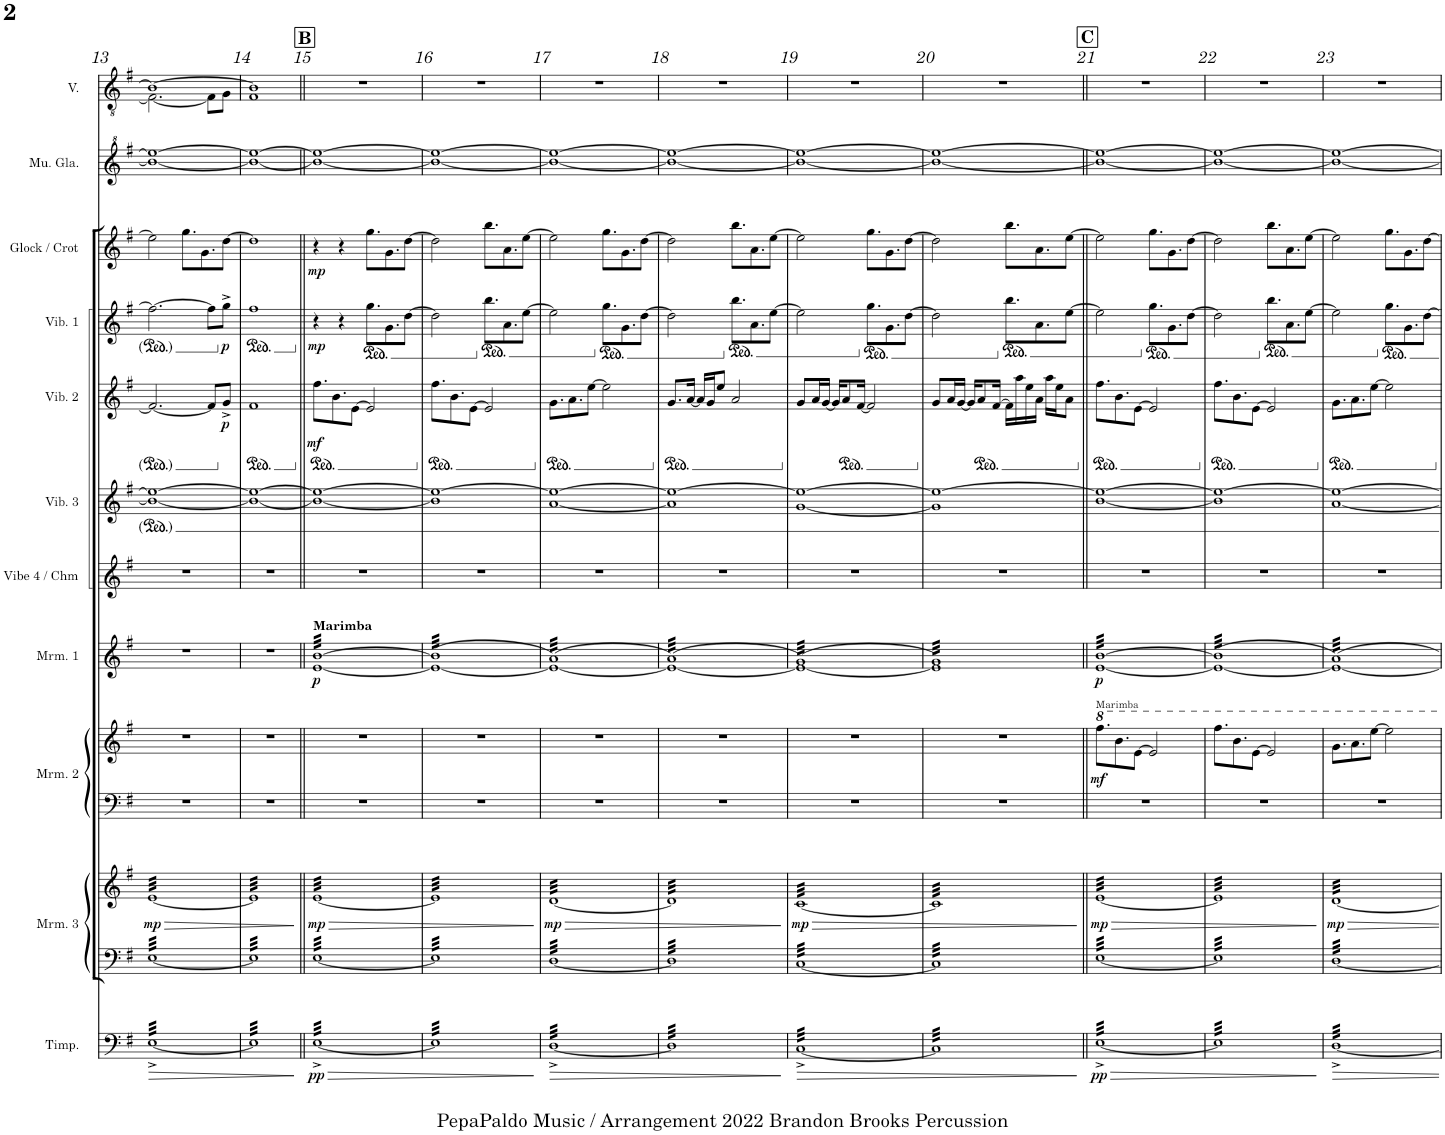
**kern	**dynam	**kern	**kern	**dynam	**kern	**kern	**dynam	**kern	**dynam	**kern	**kern	**kern	**dynam	**kern	**dynam	**kern	**dynam	**kern	**kern
*part11	*part11	*part10	*part10	*part10	*part9	*part9	*part9	*part8	*part8	*part7	*part6	*part5	*part5	*part4	*part4	*part3	*part3	*part2	*part1
*staff13	*staff13	*staff12	*staff11	*staff11/12	*staff10	*staff9	*staff9/10	*staff8	*staff8	*staff7	*staff6	*staff5	*staff5	*staff4	*staff4	*staff3	*staff3	*staff2	*staff1
*I"Timpani	*	*I"Marimba 3	*	*	*I"Marimba 2	*	*	*I"Marimba 1	*	*I"Vibraphone 4 /  Chimes	*I"Vibraphone 3	*I"Vibraphone 2	*	*I"Vibraphone 1	*	*I"Glock / Crot	*	*I"Musical Glasses	*I"Voice
*I'Timp.	*	*I'Mrm. 3	*	*	*I'Mrm. 2	*	*	*I'Mrm. 1	*	*I'Vibe 4 / Chm	*I'Vib. 3	*I'Vib. 2	*	*I'Vib. 1	*	*I'Glock / Crot	*	*I'Mu. Gla.	*I'V.
!!LO:PB:g=z
*clefF4	*	*clefF4	*clefG2	*	*clefF4	*clefG2	*	*clefG2	*	*clefG2	*clefG2	*clefG2	*	*clefG2	*	*clefG2	*	*clefG^2	*clefGv2
*	*	*	*	*	*	*	*	*	*	*	*	*	*	*	*	*Trd-14c-24	*	*	*
*k[f#]	*	*k[f#]	*k[f#]	*	*k[f#]	*k[f#]	*	*k[f#]	*	*k[f#]	*k[f#]	*k[f#]	*	*k[f#]	*	*k[f#]	*	*k[f#]	*k[f#]
*M4/4	*	*M4/4	*M4/4	*	*M4/4	*M4/4	*	*M4/4	*	*M4/4	*M4/4	*M4/4	*	*M4/4	*	*M4/4	*	*M4/4	*M4/4
=13	=13	=13	=13	=13	=13	=13	=13	=13	=13	=13	=13	=13	=13	=13	=13	=13	=13	=13	=13
!	!LO:HP:b	!	!	!LO:HP:b	!	!	!	!	!	!	!	!	!	!	!	!	!	!	!
*	*	*	*	*	*	*	*	*	*	*	*	*	*	*	*	*	*	*	*^
!	!	!	!	!LO:DY:n=1:b	!	!	!	!	!	!	!	!	!	!	!	!	!	!	!	!
*tremolo	*	*	*	*	*	*	*	*	*	*	*	*	*	*	*	*	*	*	*	*
*	*	*tremolo	*	*	*	*	*	*	*	*	*	*	*	*	*	*	*	*	*	*
*	*	*	*tremolo	*	*	*	*	*	*	*	*	*	*	*	*	*	*	*	*	*
[32E^LLL	>	[32ELLL	[32eLLL	> mp	1r	1r	.	1r	.	1r	1b_ 1ee_	2.f#/_	.	2.ff#\_	.	2ee\]	.	1bb_ 1eee_	1B_	2.F#\_
32E^	.	32E	32e	.	.	.	.	.	.	.	.	.	.	.	.	.	.	.	.	.
32E^	.	32E	32e	.	.	.	.	.	.	.	.	.	.	.	.	.	.	.	.	.
32E^	.	32E	32e	.	.	.	.	.	.	.	.	.	.	.	.	.	.	.	.	.
32E^	.	32E	32e	.	.	.	.	.	.	.	.	.	.	.	.	.	.	.	.	.
32E^	.	32E	32e	.	.	.	.	.	.	.	.	.	.	.	.	.	.	.	.	.
32E^	.	32E	32e	.	.	.	.	.	.	.	.	.	.	.	.	.	.	.	.	.
32E^	.	32E	32e	.	.	.	.	.	.	.	.	.	.	.	.	.	.	.	.	.
32E^	.	32E	32e	.	.	.	.	.	.	.	.	.	.	.	.	.	.	.	.	.
32E^	.	32E	32e	.	.	.	.	.	.	.	.	.	.	.	.	.	.	.	.	.
32E^	.	32E	32e	.	.	.	.	.	.	.	.	.	.	.	.	.	.	.	.	.
32E^	.	32E	32e	.	.	.	.	.	.	.	.	.	.	.	.	.	.	.	.	.
32E^	.	32E	32e	.	.	.	.	.	.	.	.	.	.	.	.	.	.	.	.	.
32E^	.	32E	32e	.	.	.	.	.	.	.	.	.	.	.	.	.	.	.	.	.
32E^	.	32E	32e	.	.	.	.	.	.	.	.	.	.	.	.	.	.	.	.	.
32E^	.	32E	32e	.	.	.	.	.	.	.	.	.	.	.	.	.	.	.	.	.
32E^	.	32E	32e	.	.	.	.	.	.	.	.	.	.	.	.	8.gg\L	.	.	.	.
32E^	.	32E	32e	.	.	.	.	.	.	.	.	.	.	.	.	.	.	.	.	.
32E^	.	32E	32e	.	.	.	.	.	.	.	.	.	.	.	.	.	.	.	.	.
32E^	.	32E	32e	.	.	.	.	.	.	.	.	.	.	.	.	.	.	.	.	.
32E^	.	32E	32e	.	.	.	.	.	.	.	.	.	.	.	.	.	.	.	.	.
32E^	.	32E	32e	.	.	.	.	.	.	.	.	.	.	.	.	.	.	.	.	.
32E^	.	32E	32e	.	.	.	.	.	.	.	.	.	.	.	.	8.g\	.	.	.	.
32E^	.	32E	32e	.	.	.	.	.	.	.	.	.	.	.	.	.	.	.	.	.
32E^	.	32E	32e	.	.	.	.	.	.	.	.	8f#/L]	.	8ff#\L]	.	.	.	.	.	8F#\L]
32E^	.	32E	32e	.	.	.	.	.	.	.	.	.	.	.	.	.	.	.	.	.
32E^	.	32E	32e	.	.	.	.	.	.	.	.	.	.	.	.	.	.	.	.	.
32E^	.	32E	32e	.	.	.	.	.	.	.	.	.	.	.	.	.	.	.	.	.
!	!	!	!	!	!	!	!	!	!	!	!	!	!LO:DY:b	!	!LO:DY:b	!	!	!	!	!
32E^	.	32E	32e	.	.	.	.	.	.	.	.	8g^/J	p	8gg^\J	p	[8dd\J	.	.	.	8G\J
32E^	.	32E	32e	.	.	.	.	.	.	.	.	.	.	.	.	.	.	.	.	.
32E^	.	32E	32e	.	.	.	.	.	.	.	.	.	.	.	.	.	.	.	.	.
32E^JJJ	.	32EJJJ	32eJJJ	.	.	.	.	.	.	.	.	.	.	.	.	.	.	.	.	.
=14	=14	=14	=14	=14	=14	=14	=14	=14	=14	=14	=14	=14	=14	=14	=14	=14	=14	=14	=14	=14
*	*	*	*	*	*	*	*	*	*	*	*	*ped	*	*	*	*	*	*	*	*
*	*	*	*	*	*	*	*	*	*	*	*	*	*	*ped	*	*	*	*	*	*
32E]LLL	.	32E]LLL	32e]LLL	.	1r	1r	.	1r	.	1r	1b_ 1ee_	1f#	.	1ff#	.	1dd]	.	1bb_ 1eee_	1B]	1F#
32E	.	32E	32e	.	.	.	.	.	.	.	.	.	.	.	.	.	.	.	.	.
32E	.	32E	32e	.	.	.	.	.	.	.	.	.	.	.	.	.	.	.	.	.
32E	.	32E	32e	.	.	.	.	.	.	.	.	.	.	.	.	.	.	.	.	.
32E	.	32E	32e	.	.	.	.	.	.	.	.	.	.	.	.	.	.	.	.	.
32E	.	32E	32e	.	.	.	.	.	.	.	.	.	.	.	.	.	.	.	.	.
32E	.	32E	32e	.	.	.	.	.	.	.	.	.	.	.	.	.	.	.	.	.
32E	.	32E	32e	.	.	.	.	.	.	.	.	.	.	.	.	.	.	.	.	.
32E	.	32E	32e	.	.	.	.	.	.	.	.	.	.	.	.	.	.	.	.	.
32E	.	32E	32e	.	.	.	.	.	.	.	.	.	.	.	.	.	.	.	.	.
32E	.	32E	32e	.	.	.	.	.	.	.	.	.	.	.	.	.	.	.	.	.
32E	.	32E	32e	.	.	.	.	.	.	.	.	.	.	.	.	.	.	.	.	.
32E	.	32E	32e	.	.	.	.	.	.	.	.	.	.	.	.	.	.	.	.	.
32E	.	32E	32e	.	.	.	.	.	.	.	.	.	.	.	.	.	.	.	.	.
32E	.	32E	32e	.	.	.	.	.	.	.	.	.	.	.	.	.	.	.	.	.
32E	.	32E	32e	.	.	.	.	.	.	.	.	.	.	.	.	.	.	.	.	.
32E	.	32E	32e	.	.	.	.	.	.	.	.	.	.	.	.	.	.	.	.	.
32E	.	32E	32e	.	.	.	.	.	.	.	.	.	.	.	.	.	.	.	.	.
32E	.	32E	32e	.	.	.	.	.	.	.	.	.	.	.	.	.	.	.	.	.
32E	.	32E	32e	.	.	.	.	.	.	.	.	.	.	.	.	.	.	.	.	.
32E	.	32E	32e	.	.	.	.	.	.	.	.	.	.	.	.	.	.	.	.	.
32E	.	32E	32e	.	.	.	.	.	.	.	.	.	.	.	.	.	.	.	.	.
32E	.	32E	32e	.	.	.	.	.	.	.	.	.	.	.	.	.	.	.	.	.
32E	.	32E	32e	.	.	.	.	.	.	.	.	.	.	.	.	.	.	.	.	.
32E	.	32E	32e	.	.	.	.	.	.	.	.	.	.	.	.	.	.	.	.	.
32E	.	32E	32e	.	.	.	.	.	.	.	.	.	.	.	.	.	.	.	.	.
32E	.	32E	32e	.	.	.	.	.	.	.	.	.	.	.	.	.	.	.	.	.
32E	.	32E	32e	.	.	.	.	.	.	.	.	.	.	.	.	.	.	.	.	.
32E	.	32E	32e	.	.	.	.	.	.	.	.	.	.	.	.	.	.	.	.	.
32E	.	32E	32e	.	.	.	.	.	.	.	.	.	.	.	.	.	.	.	.	.
32E	.	32E	32e	.	.	.	.	.	.	.	.	.	.	.	.	.	.	.	.	.
32EJJJ	.	32EJJJ	32eJJJ	.	.	.	.	.	.	.	.	.	.	.	.	.	.	.	.	.
*	*	*	*	*	*	*	*	*	*	*	*	*	*	*	*	*	*	*	*v	*v
.	]	.	.	]	.	.	.	.	.	.	.	.	.	.	.	.	.	.	.
!!LO:REH:place=s1:a:B:cj:fs=14:t=B
=15||	=15||	=15||	=15||	=15||	=15||	=15||	=15||	=15||	=15||	=15||	=15||	=15||	=15||	=15||	=15||	=15||	=15||	=15||	=15||
!	!LO:HP:b	!	!	!LO:HP:b	!	!	!	!	!	!	!	!	!	!	!	!	!	!	!
*	*	*	*	*	*	*	*	*	*	*	*	*ped	*	*	*	*	*	*	*
*	*	*	*	*	*	*	*	*	*	*	*	*	*	*Xped	*	*	*	*	*
!	!	!	!	!	!	!	!	!LO:TX:a:B:t=Marimba	!	!	!	!	!	!	!	!	!	!	!
!	!LO:DY:n=1:b	!	!	!LO:DY:n=1:b	!	!	!	!	!LO:DY:b	!	!	!	!LO:DY:b	!	!LO:DY:b	!	!LO:DY:b	!	!
*	*	*	*	*	*	*	*	*tremolo	*	*	*	*	*	*	*	*	*	*	*
[32E^LLL	> pp	[32ELLL	[32eLLL	> mp	1r	1r	.	[32e [32bLLL	p	1r	1b_ 1ee_	8.ff#\L	mf	4r	mp	4r	mp	1bb_ 1eee_	1r
32E^	.	32E	32e	.	.	.	.	32e 32b	.	.	.	.	.	.	.	.	.	.	.
32E^	.	32E	32e	.	.	.	.	32e 32b	.	.	.	.	.	.	.	.	.	.	.
32E^	.	32E	32e	.	.	.	.	32e 32b	.	.	.	.	.	.	.	.	.	.	.
32E^	.	32E	32e	.	.	.	.	32e 32b	.	.	.	.	.	.	.	.	.	.	.
32E^	.	32E	32e	.	.	.	.	32e 32b	.	.	.	.	.	.	.	.	.	.	.
32E^	.	32E	32e	.	.	.	.	32e 32b	.	.	.	8.b\	.	.	.	.	.	.	.
32E^	.	32E	32e	.	.	.	.	32e 32b	.	.	.	.	.	.	.	.	.	.	.
32E^	.	32E	32e	.	.	.	.	32e 32b	.	.	.	.	.	4r	.	4r	.	.	.
32E^	.	32E	32e	.	.	.	.	32e 32b	.	.	.	.	.	.	.	.	.	.	.
32E^	.	32E	32e	.	.	.	.	32e 32b	.	.	.	.	.	.	.	.	.	.	.
32E^	.	32E	32e	.	.	.	.	32e 32b	.	.	.	.	.	.	.	.	.	.	.
32E^	.	32E	32e	.	.	.	.	32e 32b	.	.	.	[8e\J	.	.	.	.	.	.	.
32E^	.	32E	32e	.	.	.	.	32e 32b	.	.	.	.	.	.	.	.	.	.	.
32E^	.	32E	32e	.	.	.	.	32e 32b	.	.	.	.	.	.	.	.	.	.	.
32E^	.	32E	32e	.	.	.	.	32e 32b	.	.	.	.	.	.	.	.	.	.	.
*	*	*	*	*	*	*	*	*	*	*	*	*	*	*ped	*	*	*	*	*
32E^	.	32E	32e	.	.	.	.	32e 32b	.	.	.	2e/]	.	8.gg\L	.	8.gg\L	.	.	.
32E^	.	32E	32e	.	.	.	.	32e 32b	.	.	.	.	.	.	.	.	.	.	.
32E^	.	32E	32e	.	.	.	.	32e 32b	.	.	.	.	.	.	.	.	.	.	.
32E^	.	32E	32e	.	.	.	.	32e 32b	.	.	.	.	.	.	.	.	.	.	.
32E^	.	32E	32e	.	.	.	.	32e 32b	.	.	.	.	.	.	.	.	.	.	.
32E^	.	32E	32e	.	.	.	.	32e 32b	.	.	.	.	.	.	.	.	.	.	.
32E^	.	32E	32e	.	.	.	.	32e 32b	.	.	.	.	.	8.g\	.	8.g\	.	.	.
32E^	.	32E	32e	.	.	.	.	32e 32b	.	.	.	.	.	.	.	.	.	.	.
32E^	.	32E	32e	.	.	.	.	32e 32b	.	.	.	.	.	.	.	.	.	.	.
32E^	.	32E	32e	.	.	.	.	32e 32b	.	.	.	.	.	.	.	.	.	.	.
32E^	.	32E	32e	.	.	.	.	32e 32b	.	.	.	.	.	.	.	.	.	.	.
32E^	.	32E	32e	.	.	.	.	32e 32b	.	.	.	.	.	.	.	.	.	.	.
32E^	.	32E	32e	.	.	.	.	32e 32b	.	.	.	.	.	[8dd\J	.	[8dd\J	.	.	.
32E^	.	32E	32e	.	.	.	.	32e 32b	.	.	.	.	.	.	.	.	.	.	.
32E^	.	32E	32e	.	.	.	.	32e 32b	.	.	.	.	.	.	.	.	.	.	.
32E^JJJ	.	32EJJJ	32eJJJ	.	.	.	.	32e 32bJJJ	.	.	.	.	.	.	.	.	.	.	.
=16	=16	=16	=16	=16	=16	=16	=16	=16	=16	=16	=16	=16	=16	=16	=16	=16	=16	=16	=16
32E]LLL	.	32E]LLL	32e]LLL	.	1r	1r	.	(>32e 32b]LLL	.	1r	1b] 1ee_	8.ff#\L	.	2dd\]	.	2dd\]	.	1bb_ 1eee_	1r
32E	.	32E	32e	.	.	.	.	(>32e 32b	.	.	.	.	.	.	.	.	.	.	.
32E	.	32E	32e	.	.	.	.	(>32e 32b	.	.	.	.	.	.	.	.	.	.	.
32E	.	32E	32e	.	.	.	.	(>32e 32b	.	.	.	.	.	.	.	.	.	.	.
32E	.	32E	32e	.	.	.	.	(>32e 32b	.	.	.	.	.	.	.	.	.	.	.
32E	.	32E	32e	.	.	.	.	(>32e 32b	.	.	.	.	.	.	.	.	.	.	.
32E	.	32E	32e	.	.	.	.	(>32e 32b	.	.	.	8.b\	.	.	.	.	.	.	.
32E	.	32E	32e	.	.	.	.	(>32e 32b	.	.	.	.	.	.	.	.	.	.	.
32E	.	32E	32e	.	.	.	.	(>32e 32b	.	.	.	.	.	.	.	.	.	.	.
32E	.	32E	32e	.	.	.	.	(>32e 32b	.	.	.	.	.	.	.	.	.	.	.
32E	.	32E	32e	.	.	.	.	(>32e 32b	.	.	.	.	.	.	.	.	.	.	.
32E	.	32E	32e	.	.	.	.	(>32e 32b	.	.	.	.	.	.	.	.	.	.	.
32E	.	32E	32e	.	.	.	.	(>32e 32b	.	.	.	[8e\J	.	.	.	.	.	.	.
32E	.	32E	32e	.	.	.	.	(>32e 32b	.	.	.	.	.	.	.	.	.	.	.
32E	.	32E	32e	.	.	.	.	(>32e 32b	.	.	.	.	.	.	.	.	.	.	.
32E	.	32E	32e	.	.	.	.	(>32e 32b	.	.	.	.	.	.	.	.	.	.	.
*	*	*	*	*	*	*	*	*	*	*	*	*	*	*Xped	*	*	*	*	*
*	*	*	*	*	*	*	*	*	*	*	*	*	*	*ped	*	*	*	*	*
32E	.	32E	32e	.	.	.	.	(>32e 32b	.	.	.	2e/]	.	8.bb\L	.	8.bb\L	.	.	.
32E	.	32E	32e	.	.	.	.	(>32e 32b	.	.	.	.	.	.	.	.	.	.	.
32E	.	32E	32e	.	.	.	.	(>32e 32b	.	.	.	.	.	.	.	.	.	.	.
32E	.	32E	32e	.	.	.	.	(>32e 32b	.	.	.	.	.	.	.	.	.	.	.
32E	.	32E	32e	.	.	.	.	(>32e 32b	.	.	.	.	.	.	.	.	.	.	.
32E	.	32E	32e	.	.	.	.	(>32e 32b	.	.	.	.	.	.	.	.	.	.	.
32E	.	32E	32e	.	.	.	.	(>32e 32b	.	.	.	.	.	8.a\	.	8.a\	.	.	.
32E	.	32E	32e	.	.	.	.	(>32e 32b	.	.	.	.	.	.	.	.	.	.	.
32E	.	32E	32e	.	.	.	.	(>32e 32b	.	.	.	.	.	.	.	.	.	.	.
32E	.	32E	32e	.	.	.	.	(>32e 32b	.	.	.	.	.	.	.	.	.	.	.
32E	.	32E	32e	.	.	.	.	(>32e 32b	.	.	.	.	.	.	.	.	.	.	.
32E	.	32E	32e	.	.	.	.	(>32e 32b	.	.	.	.	.	.	.	.	.	.	.
32E	.	32E	32e	.	.	.	.	(>32e 32b	.	.	.	.	.	[8ee\J	.	[8ee\J	.	.	.
32E	.	32E	32e	.	.	.	.	(>32e 32b	.	.	.	.	.	.	.	.	.	.	.
32E	.	32E	32e	.	.	.	.	(>32e 32b	.	.	.	.	.	.	.	.	.	.	.
32EJJJ	.	32EJJJ	32eJJJ	.	.	.	.	32e 32bJJJ	.	.	.	.	.	.	.	.	.	.	.
.	]	.	.	]	.	.	.	.	.	.	.	.	.	.	.	.	.	.	.
=17	=17	=17	=17	=17	=17	=17	=17	=17	=17	=17	=17	=17	=17	=17	=17	=17	=17	=17	=17
!	!LO:HP:b	!	!	!LO:HP:b	!	!	!	!	!	!	!	!	!	!	!	!	!	!	!
!	!	!	!	!LO:DY:n=1:b	!	!	!	!	!	!	!	!	!	!	!	!	!	!	!
[32D^LLL	>	[32DLLL	[32dLLL	> mp	1r	1r	.	(>32e 32a)LLL	.	1r	[1a 1ee_	8.g\L	.	2ee\]	.	2ee\]	.	1bb_ 1eee_	1r
32D^	.	32D	32d	.	.	.	.	(>32e 32a)	.	.	.	.	.	.	.	.	.	.	.
32D^	.	32D	32d	.	.	.	.	(>32e 32a)	.	.	.	.	.	.	.	.	.	.	.
32D^	.	32D	32d	.	.	.	.	(>32e 32a)	.	.	.	.	.	.	.	.	.	.	.
32D^	.	32D	32d	.	.	.	.	(>32e 32a)	.	.	.	.	.	.	.	.	.	.	.
32D^	.	32D	32d	.	.	.	.	(>32e 32a)	.	.	.	.	.	.	.	.	.	.	.
32D^	.	32D	32d	.	.	.	.	(>32e 32a)	.	.	.	8.a\	.	.	.	.	.	.	.
32D^	.	32D	32d	.	.	.	.	(>32e 32a)	.	.	.	.	.	.	.	.	.	.	.
32D^	.	32D	32d	.	.	.	.	(>32e 32a)	.	.	.	.	.	.	.	.	.	.	.
32D^	.	32D	32d	.	.	.	.	(>32e 32a)	.	.	.	.	.	.	.	.	.	.	.
32D^	.	32D	32d	.	.	.	.	(>32e 32a)	.	.	.	.	.	.	.	.	.	.	.
32D^	.	32D	32d	.	.	.	.	(>32e 32a)	.	.	.	.	.	.	.	.	.	.	.
32D^	.	32D	32d	.	.	.	.	(>32e 32a)	.	.	.	[8ee\J	.	.	.	.	.	.	.
32D^	.	32D	32d	.	.	.	.	(>32e 32a)	.	.	.	.	.	.	.	.	.	.	.
32D^	.	32D	32d	.	.	.	.	(>32e 32a)	.	.	.	.	.	.	.	.	.	.	.
32D^	.	32D	32d	.	.	.	.	(>32e 32a)	.	.	.	.	.	.	.	.	.	.	.
*	*	*	*	*	*	*	*	*	*	*	*	*	*	*Xped	*	*	*	*	*
*	*	*	*	*	*	*	*	*	*	*	*	*	*	*ped	*	*	*	*	*
32D^	.	32D	32d	.	.	.	.	(>32e 32a)	.	.	.	2ee\]	.	8.gg\L	.	8.gg\L	.	.	.
32D^	.	32D	32d	.	.	.	.	(>32e 32a)	.	.	.	.	.	.	.	.	.	.	.
32D^	.	32D	32d	.	.	.	.	(>32e 32a)	.	.	.	.	.	.	.	.	.	.	.
32D^	.	32D	32d	.	.	.	.	(>32e 32a)	.	.	.	.	.	.	.	.	.	.	.
32D^	.	32D	32d	.	.	.	.	(>32e 32a)	.	.	.	.	.	.	.	.	.	.	.
32D^	.	32D	32d	.	.	.	.	(>32e 32a)	.	.	.	.	.	.	.	.	.	.	.
32D^	.	32D	32d	.	.	.	.	(>32e 32a)	.	.	.	.	.	8.g\	.	8.g\	.	.	.
32D^	.	32D	32d	.	.	.	.	(>32e 32a)	.	.	.	.	.	.	.	.	.	.	.
32D^	.	32D	32d	.	.	.	.	(>32e 32a)	.	.	.	.	.	.	.	.	.	.	.
32D^	.	32D	32d	.	.	.	.	(>32e 32a)	.	.	.	.	.	.	.	.	.	.	.
32D^	.	32D	32d	.	.	.	.	(>32e 32a)	.	.	.	.	.	.	.	.	.	.	.
32D^	.	32D	32d	.	.	.	.	(>32e 32a)	.	.	.	.	.	.	.	.	.	.	.
32D^	.	32D	32d	.	.	.	.	(>32e 32a)	.	.	.	.	.	[8dd\J	.	[8dd\J	.	.	.
32D^	.	32D	32d	.	.	.	.	(>32e 32a)	.	.	.	.	.	.	.	.	.	.	.
32D^	.	32D	32d	.	.	.	.	(>32e 32a)	.	.	.	.	.	.	.	.	.	.	.
32D^JJJ	.	32DJJJ	32dJJJ	.	.	.	.	32e 32a)JJJ	.	.	.	.	.	.	.	.	.	.	.
=18	=18	=18	=18	=18	=18	=18	=18	=18	=18	=18	=18	=18	=18	=18	=18	=18	=18	=18	=18
32D]LLL	.	32D]LLL	32d]LLL	.	1r	1r	.	(>32e 32a)LLL	.	1r	1a] 1ee_	8.g/L	.	2dd\]	.	2dd\]	.	1bb_ 1eee_	1r
32D	.	32D	32d	.	.	.	.	(>32e 32a)	.	.	.	.	.	.	.	.	.	.	.
32D	.	32D	32d	.	.	.	.	(>32e 32a)	.	.	.	.	.	.	.	.	.	.	.
32D	.	32D	32d	.	.	.	.	(>32e 32a)	.	.	.	.	.	.	.	.	.	.	.
32D	.	32D	32d	.	.	.	.	(>32e 32a)	.	.	.	.	.	.	.	.	.	.	.
32D	.	32D	32d	.	.	.	.	(>32e 32a)	.	.	.	.	.	.	.	.	.	.	.
32D	.	32D	32d	.	.	.	.	(>32e 32a)	.	.	.	[16a/Jk	.	.	.	.	.	.	.
32D	.	32D	32d	.	.	.	.	(>32e 32a)	.	.	.	.	.	.	.	.	.	.	.
32D	.	32D	32d	.	.	.	.	(>32e 32a)	.	.	.	16a/LL]	.	.	.	.	.	.	.
32D	.	32D	32d	.	.	.	.	(>32e 32a)	.	.	.	.	.	.	.	.	.	.	.
32D	.	32D	32d	.	.	.	.	(>32e 32a)	.	.	.	16g/J	.	.	.	.	.	.	.
32D	.	32D	32d	.	.	.	.	(>32e 32a)	.	.	.	.	.	.	.	.	.	.	.
32D	.	32D	32d	.	.	.	.	(>32e 32a)	.	.	.	8ee/J	.	.	.	.	.	.	.
32D	.	32D	32d	.	.	.	.	(>32e 32a)	.	.	.	.	.	.	.	.	.	.	.
32D	.	32D	32d	.	.	.	.	(>32e 32a)	.	.	.	.	.	.	.	.	.	.	.
32D	.	32D	32d	.	.	.	.	(>32e 32a)	.	.	.	.	.	.	.	.	.	.	.
*	*	*	*	*	*	*	*	*	*	*	*	*	*	*Xped	*	*	*	*	*
*	*	*	*	*	*	*	*	*	*	*	*	*	*	*ped	*	*	*	*	*
32D	.	32D	32d	.	.	.	.	(>32e 32a)	.	.	.	2a/	.	8.bb\L	.	8.bb\L	.	.	.
32D	.	32D	32d	.	.	.	.	(>32e 32a)	.	.	.	.	.	.	.	.	.	.	.
32D	.	32D	32d	.	.	.	.	(>32e 32a)	.	.	.	.	.	.	.	.	.	.	.
32D	.	32D	32d	.	.	.	.	(>32e 32a)	.	.	.	.	.	.	.	.	.	.	.
32D	.	32D	32d	.	.	.	.	(>32e 32a)	.	.	.	.	.	.	.	.	.	.	.
32D	.	32D	32d	.	.	.	.	(>32e 32a)	.	.	.	.	.	.	.	.	.	.	.
32D	.	32D	32d	.	.	.	.	(>32e 32a)	.	.	.	.	.	8.a\	.	8.a\	.	.	.
32D	.	32D	32d	.	.	.	.	(>32e 32a)	.	.	.	.	.	.	.	.	.	.	.
32D	.	32D	32d	.	.	.	.	(>32e 32a)	.	.	.	.	.	.	.	.	.	.	.
32D	.	32D	32d	.	.	.	.	(>32e 32a)	.	.	.	.	.	.	.	.	.	.	.
32D	.	32D	32d	.	.	.	.	(>32e 32a)	.	.	.	.	.	.	.	.	.	.	.
32D	.	32D	32d	.	.	.	.	(>32e 32a)	.	.	.	.	.	.	.	.	.	.	.
32D	.	32D	32d	.	.	.	.	(>32e 32a)	.	.	.	.	.	[8ee\J	.	[8ee\J	.	.	.
32D	.	32D	32d	.	.	.	.	(>32e 32a)	.	.	.	.	.	.	.	.	.	.	.
32D	.	32D	32d	.	.	.	.	(>32e 32a)	.	.	.	.	.	.	.	.	.	.	.
32DJJJ	.	32DJJJ	32dJJJ	.	.	.	.	32e 32a)JJJ	.	.	.	.	.	.	.	.	.	.	.
.	]	.	.	]	.	.	.	.	.	.	.	.	.	.	.	.	.	.	.
=19	=19	=19	=19	=19	=19	=19	=19	=19	=19	=19	=19	=19	=19	=19	=19	=19	=19	=19	=19
!	!LO:HP:b	!	!	!LO:HP:b	!	!	!	!	!	!	!	!	!	!	!	!	!	!	!
!	!	!	!	!LO:DY:n=1:b	!	!	!	!	!	!	!	!	!	!	!	!	!	!	!
[32C^LLL	>	[32CLLL	[32cLLL	> mp	1r	1r	.	(>32e 32g)LLL	.	1r	[1g 1ee_	8g/L	.	2ee\]	.	2ee\]	.	1bb_ 1eee_	1r
32C^	.	32C	32c	.	.	.	.	(>32e 32g)	.	.	.	.	.	.	.	.	.	.	.
32C^	.	32C	32c	.	.	.	.	(>32e 32g)	.	.	.	.	.	.	.	.	.	.	.
32C^	.	32C	32c	.	.	.	.	(>32e 32g)	.	.	.	.	.	.	.	.	.	.	.
32C^	.	32C	32c	.	.	.	.	(>32e 32g)	.	.	.	16a/L	.	.	.	.	.	.	.
32C^	.	32C	32c	.	.	.	.	(>32e 32g)	.	.	.	.	.	.	.	.	.	.	.
32C^	.	32C	32c	.	.	.	.	(>32e 32g)	.	.	.	[16g/JJ	.	.	.	.	.	.	.
32C^	.	32C	32c	.	.	.	.	(>32e 32g)	.	.	.	.	.	.	.	.	.	.	.
32C^	.	32C	32c	.	.	.	.	(>32e 32g)	.	.	.	16g/KL]	.	.	.	.	.	.	.
32C^	.	32C	32c	.	.	.	.	(>32e 32g)	.	.	.	.	.	.	.	.	.	.	.
32C^	.	32C	32c	.	.	.	.	(>32e 32g)	.	.	.	8a/	.	.	.	.	.	.	.
32C^	.	32C	32c	.	.	.	.	(>32e 32g)	.	.	.	.	.	.	.	.	.	.	.
32C^	.	32C	32c	.	.	.	.	(>32e 32g)	.	.	.	.	.	.	.	.	.	.	.
32C^	.	32C	32c	.	.	.	.	(>32e 32g)	.	.	.	.	.	.	.	.	.	.	.
32C^	.	32C	32c	.	.	.	.	(>32e 32g)	.	.	.	[16f#/Jk	.	.	.	.	.	.	.
32C^	.	32C	32c	.	.	.	.	(>32e 32g)	.	.	.	.	.	.	.	.	.	.	.
*	*	*	*	*	*	*	*	*	*	*	*	*	*	*Xped	*	*	*	*	*
*	*	*	*	*	*	*	*	*	*	*	*	*	*	*ped	*	*	*	*	*
32C^	.	32C	32c	.	.	.	.	(>32e 32g)	.	.	.	2f#/]	.	8.gg\L	.	8.gg\L	.	.	.
32C^	.	32C	32c	.	.	.	.	(>32e 32g)	.	.	.	.	.	.	.	.	.	.	.
32C^	.	32C	32c	.	.	.	.	(>32e 32g)	.	.	.	.	.	.	.	.	.	.	.
32C^	.	32C	32c	.	.	.	.	(>32e 32g)	.	.	.	.	.	.	.	.	.	.	.
32C^	.	32C	32c	.	.	.	.	(>32e 32g)	.	.	.	.	.	.	.	.	.	.	.
32C^	.	32C	32c	.	.	.	.	(>32e 32g)	.	.	.	.	.	.	.	.	.	.	.
32C^	.	32C	32c	.	.	.	.	(>32e 32g)	.	.	.	.	.	8.g\	.	8.g\	.	.	.
32C^	.	32C	32c	.	.	.	.	(>32e 32g)	.	.	.	.	.	.	.	.	.	.	.
32C^	.	32C	32c	.	.	.	.	(>32e 32g)	.	.	.	.	.	.	.	.	.	.	.
32C^	.	32C	32c	.	.	.	.	(>32e 32g)	.	.	.	.	.	.	.	.	.	.	.
32C^	.	32C	32c	.	.	.	.	(>32e 32g)	.	.	.	.	.	.	.	.	.	.	.
32C^	.	32C	32c	.	.	.	.	(>32e 32g)	.	.	.	.	.	.	.	.	.	.	.
32C^	.	32C	32c	.	.	.	.	(>32e 32g)	.	.	.	.	.	[8dd\J	.	[8dd\J	.	.	.
32C^	.	32C	32c	.	.	.	.	(>32e 32g)	.	.	.	.	.	.	.	.	.	.	.
32C^	.	32C	32c	.	.	.	.	(>32e 32g)	.	.	.	.	.	.	.	.	.	.	.
32C^JJJ	.	32CJJJ	32cJJJ	.	.	.	.	32e 32g)JJJ	.	.	.	.	.	.	.	.	.	.	.
=20	=20	=20	=20	=20	=20	=20	=20	=20	=20	=20	=20	=20	=20	=20	=20	=20	=20	=20	=20
32C]LLL	.	32C]LLL	32c]LLL	.	1r	1r	.	32e] 32g)LLL	.	1r	1g] 1ee_	8g/L	.	2dd\]	.	2dd\]	.	1bb_ 1eee_	1r
32C	.	32C	32c	.	.	.	.	32e 32g)	.	.	.	.	.	.	.	.	.	.	.
32C	.	32C	32c	.	.	.	.	32e 32g)	.	.	.	.	.	.	.	.	.	.	.
32C	.	32C	32c	.	.	.	.	32e 32g)	.	.	.	.	.	.	.	.	.	.	.
32C	.	32C	32c	.	.	.	.	32e 32g)	.	.	.	16a/L	.	.	.	.	.	.	.
32C	.	32C	32c	.	.	.	.	32e 32g)	.	.	.	.	.	.	.	.	.	.	.
32C	.	32C	32c	.	.	.	.	32e 32g)	.	.	.	[16g/JJ	.	.	.	.	.	.	.
32C	.	32C	32c	.	.	.	.	32e 32g)	.	.	.	.	.	.	.	.	.	.	.
32C	.	32C	32c	.	.	.	.	32e 32g)	.	.	.	16g/KL]	.	.	.	.	.	.	.
32C	.	32C	32c	.	.	.	.	32e 32g)	.	.	.	.	.	.	.	.	.	.	.
32C	.	32C	32c	.	.	.	.	32e 32g)	.	.	.	8a/	.	.	.	.	.	.	.
32C	.	32C	32c	.	.	.	.	32e 32g)	.	.	.	.	.	.	.	.	.	.	.
32C	.	32C	32c	.	.	.	.	32e 32g)	.	.	.	.	.	.	.	.	.	.	.
32C	.	32C	32c	.	.	.	.	32e 32g)	.	.	.	.	.	.	.	.	.	.	.
32C	.	32C	32c	.	.	.	.	32e 32g)	.	.	.	[16f#/Jk	.	.	.	.	.	.	.
32C	.	32C	32c	.	.	.	.	32e 32g)	.	.	.	.	.	.	.	.	.	.	.
*	*	*	*	*	*	*	*	*	*	*	*	*	*	*Xped	*	*	*	*	*
*	*	*	*	*	*	*	*	*	*	*	*	*	*	*ped	*	*	*	*	*
32C	.	32C	32c	.	.	.	.	32e 32g)	.	.	.	16f#\LL]	.	8.bb\L	.	8.bb\L	.	.	.
32C	.	32C	32c	.	.	.	.	32e 32g)	.	.	.	.	.	.	.	.	.	.	.
32C	.	32C	32c	.	.	.	.	32e 32g)	.	.	.	16aa\	.	.	.	.	.	.	.
32C	.	32C	32c	.	.	.	.	32e 32g)	.	.	.	.	.	.	.	.	.	.	.
32C	.	32C	32c	.	.	.	.	32e 32g)	.	.	.	16ee\	.	.	.	.	.	.	.
32C	.	32C	32c	.	.	.	.	32e 32g)	.	.	.	.	.	.	.	.	.	.	.
32C	.	32C	32c	.	.	.	.	32e 32g)	.	.	.	16a\JJ	.	8.a\	.	8.a\	.	.	.
32C	.	32C	32c	.	.	.	.	32e 32g)	.	.	.	.	.	.	.	.	.	.	.
32C	.	32C	32c	.	.	.	.	32e 32g)	.	.	.	16aa\LL	.	.	.	.	.	.	.
32C	.	32C	32c	.	.	.	.	32e 32g)	.	.	.	.	.	.	.	.	.	.	.
32C	.	32C	32c	.	.	.	.	32e 32g)	.	.	.	16ee\J	.	.	.	.	.	.	.
32C	.	32C	32c	.	.	.	.	32e 32g)	.	.	.	.	.	.	.	.	.	.	.
32C	.	32C	32c	.	.	.	.	32e 32g)	.	.	.	8a\J	.	[8ee\J	.	[8ee\J	.	.	.
32C	.	32C	32c	.	.	.	.	32e 32g)	.	.	.	.	.	.	.	.	.	.	.
32C	.	32C	32c	.	.	.	.	32e 32g)	.	.	.	.	.	.	.	.	.	.	.
32CJJJ	.	32CJJJ	32cJJJ	.	.	.	.	32e 32g)JJJ	.	.	.	.	.	.	.	.	.	.	.
.	]	.	.	]	.	.	.	.	.	.	.	.	.	.	.	.	.	.	.
!!LO:REH:place=s1:a:B:cj:fs=14:t=C
=21||	=21||	=21||	=21||	=21||	=21||	=21||	=21||	=21||	=21||	=21||	=21||	=21||	=21||	=21||	=21||	=21||	=21||	=21||	=21||
!	!	!	!	!	!	!LO:TX:a:t=Marimba	!	!	!	!	!	!	!	!	!	!	!	!	!
!	!LO:HP:b	!	!	!LO:HP:b	!	!	!	!	!	!	!	!	!	!	!	!	!	!	!
!	!LO:DY:n=1:b	!	!	!LO:DY:n=1:b	!	!	!LO:DY:b	!	!LO:DY:b	!	!	!	!	!	!	!	!	!	!
[32E^LLL	> pp	[32ELLL	[32eLLL	> mp	1r	8.fff#\L	mf	[32e [32bLLL	p	1r	[1b 1ee_	8.ff#\L	.	2ee\]	.	2ee\]	.	1bb_ 1eee_	1r
32E^	.	32E	32e	.	.	.	.	32e 32b	.	.	.	.	.	.	.	.	.	.	.
32E^	.	32E	32e	.	.	.	.	32e 32b	.	.	.	.	.	.	.	.	.	.	.
32E^	.	32E	32e	.	.	.	.	32e 32b	.	.	.	.	.	.	.	.	.	.	.
32E^	.	32E	32e	.	.	.	.	32e 32b	.	.	.	.	.	.	.	.	.	.	.
32E^	.	32E	32e	.	.	.	.	32e 32b	.	.	.	.	.	.	.	.	.	.	.
32E^	.	32E	32e	.	.	8.bb\	.	32e 32b	.	.	.	8.b\	.	.	.	.	.	.	.
32E^	.	32E	32e	.	.	.	.	32e 32b	.	.	.	.	.	.	.	.	.	.	.
32E^	.	32E	32e	.	.	.	.	32e 32b	.	.	.	.	.	.	.	.	.	.	.
32E^	.	32E	32e	.	.	.	.	32e 32b	.	.	.	.	.	.	.	.	.	.	.
32E^	.	32E	32e	.	.	.	.	32e 32b	.	.	.	.	.	.	.	.	.	.	.
32E^	.	32E	32e	.	.	.	.	32e 32b	.	.	.	.	.	.	.	.	.	.	.
32E^	.	32E	32e	.	.	[8ee\J	.	32e 32b	.	.	.	[8e\J	.	.	.	.	.	.	.
32E^	.	32E	32e	.	.	.	.	32e 32b	.	.	.	.	.	.	.	.	.	.	.
32E^	.	32E	32e	.	.	.	.	32e 32b	.	.	.	.	.	.	.	.	.	.	.
32E^	.	32E	32e	.	.	.	.	32e 32b	.	.	.	.	.	.	.	.	.	.	.
*	*	*	*	*	*	*	*	*	*	*	*	*	*	*Xped	*	*	*	*	*
*	*	*	*	*	*	*	*	*	*	*	*	*	*	*ped	*	*	*	*	*
32E^	.	32E	32e	.	.	2ee/]	.	32e 32b	.	.	.	2e/]	.	8.gg\L	.	8.gg\L	.	.	.
32E^	.	32E	32e	.	.	.	.	32e 32b	.	.	.	.	.	.	.	.	.	.	.
32E^	.	32E	32e	.	.	.	.	32e 32b	.	.	.	.	.	.	.	.	.	.	.
32E^	.	32E	32e	.	.	.	.	32e 32b	.	.	.	.	.	.	.	.	.	.	.
32E^	.	32E	32e	.	.	.	.	32e 32b	.	.	.	.	.	.	.	.	.	.	.
32E^	.	32E	32e	.	.	.	.	32e 32b	.	.	.	.	.	.	.	.	.	.	.
32E^	.	32E	32e	.	.	.	.	32e 32b	.	.	.	.	.	8.g\	.	8.g\	.	.	.
32E^	.	32E	32e	.	.	.	.	32e 32b	.	.	.	.	.	.	.	.	.	.	.
32E^	.	32E	32e	.	.	.	.	32e 32b	.	.	.	.	.	.	.	.	.	.	.
32E^	.	32E	32e	.	.	.	.	32e 32b	.	.	.	.	.	.	.	.	.	.	.
32E^	.	32E	32e	.	.	.	.	32e 32b	.	.	.	.	.	.	.	.	.	.	.
32E^	.	32E	32e	.	.	.	.	32e 32b	.	.	.	.	.	.	.	.	.	.	.
32E^	.	32E	32e	.	.	.	.	32e 32b	.	.	.	.	.	[8dd\J	.	[8dd\J	.	.	.
32E^	.	32E	32e	.	.	.	.	32e 32b	.	.	.	.	.	.	.	.	.	.	.
32E^	.	32E	32e	.	.	.	.	32e 32b	.	.	.	.	.	.	.	.	.	.	.
32E^JJJ	.	32EJJJ	32eJJJ	.	.	.	.	32e 32bJJJ	.	.	.	.	.	.	.	.	.	.	.
=22	=22	=22	=22	=22	=22	=22	=22	=22	=22	=22	=22	=22	=22	=22	=22	=22	=22	=22	=22
32E]LLL	.	32E]LLL	32e]LLL	.	1r	8.fff#\L	.	(>32e 32b]LLL	.	1r	1b] 1ee_	8.ff#\L	.	2dd\]	.	2dd\]	.	1bb_ 1eee_	1r
32E	.	32E	32e	.	.	.	.	(>32e 32b	.	.	.	.	.	.	.	.	.	.	.
32E	.	32E	32e	.	.	.	.	(>32e 32b	.	.	.	.	.	.	.	.	.	.	.
32E	.	32E	32e	.	.	.	.	(>32e 32b	.	.	.	.	.	.	.	.	.	.	.
32E	.	32E	32e	.	.	.	.	(>32e 32b	.	.	.	.	.	.	.	.	.	.	.
32E	.	32E	32e	.	.	.	.	(>32e 32b	.	.	.	.	.	.	.	.	.	.	.
32E	.	32E	32e	.	.	8.bb\	.	(>32e 32b	.	.	.	8.b\	.	.	.	.	.	.	.
32E	.	32E	32e	.	.	.	.	(>32e 32b	.	.	.	.	.	.	.	.	.	.	.
32E	.	32E	32e	.	.	.	.	(>32e 32b	.	.	.	.	.	.	.	.	.	.	.
32E	.	32E	32e	.	.	.	.	(>32e 32b	.	.	.	.	.	.	.	.	.	.	.
32E	.	32E	32e	.	.	.	.	(>32e 32b	.	.	.	.	.	.	.	.	.	.	.
32E	.	32E	32e	.	.	.	.	(>32e 32b	.	.	.	.	.	.	.	.	.	.	.
32E	.	32E	32e	.	.	[8ee\J	.	(>32e 32b	.	.	.	[8e\J	.	.	.	.	.	.	.
32E	.	32E	32e	.	.	.	.	(>32e 32b	.	.	.	.	.	.	.	.	.	.	.
32E	.	32E	32e	.	.	.	.	(>32e 32b	.	.	.	.	.	.	.	.	.	.	.
32E	.	32E	32e	.	.	.	.	(>32e 32b	.	.	.	.	.	.	.	.	.	.	.
*	*	*	*	*	*	*	*	*	*	*	*	*	*	*Xped	*	*	*	*	*
*	*	*	*	*	*	*	*	*	*	*	*	*	*	*ped	*	*	*	*	*
32E	.	32E	32e	.	.	2ee/]	.	(>32e 32b	.	.	.	2e/]	.	8.bb\L	.	8.bb\L	.	.	.
32E	.	32E	32e	.	.	.	.	(>32e 32b	.	.	.	.	.	.	.	.	.	.	.
32E	.	32E	32e	.	.	.	.	(>32e 32b	.	.	.	.	.	.	.	.	.	.	.
32E	.	32E	32e	.	.	.	.	(>32e 32b	.	.	.	.	.	.	.	.	.	.	.
32E	.	32E	32e	.	.	.	.	(>32e 32b	.	.	.	.	.	.	.	.	.	.	.
32E	.	32E	32e	.	.	.	.	(>32e 32b	.	.	.	.	.	.	.	.	.	.	.
32E	.	32E	32e	.	.	.	.	(>32e 32b	.	.	.	.	.	8.a\	.	8.a\	.	.	.
32E	.	32E	32e	.	.	.	.	(>32e 32b	.	.	.	.	.	.	.	.	.	.	.
32E	.	32E	32e	.	.	.	.	(>32e 32b	.	.	.	.	.	.	.	.	.	.	.
32E	.	32E	32e	.	.	.	.	(>32e 32b	.	.	.	.	.	.	.	.	.	.	.
32E	.	32E	32e	.	.	.	.	(>32e 32b	.	.	.	.	.	.	.	.	.	.	.
32E	.	32E	32e	.	.	.	.	(>32e 32b	.	.	.	.	.	.	.	.	.	.	.
32E	.	32E	32e	.	.	.	.	(>32e 32b	.	.	.	.	.	[8ee\J	.	[8ee\J	.	.	.
32E	.	32E	32e	.	.	.	.	(>32e 32b	.	.	.	.	.	.	.	.	.	.	.
32E	.	32E	32e	.	.	.	.	(>32e 32b	.	.	.	.	.	.	.	.	.	.	.
32EJJJ	.	32EJJJ	32eJJJ	.	.	.	.	32e 32bJJJ	.	.	.	.	.	.	.	.	.	.	.
.	]	.	.	]	.	.	.	.	.	.	.	.	.	.	.	.	.	.	.
=23	=23	=23	=23	=23	=23	=23	=23	=23	=23	=23	=23	=23	=23	=23	=23	=23	=23	=23	=23
*	*	*	*	*	*	*	*	*	*	*	*	*Xped	*	*	*	*	*	*	*
!	!	!	!	!LO:DY:b	!	!	!	!	!	!	!	!	!	!	!	!	!	!	!
[32D^LLL	.	[32DLLL	[32dLLL	mp	1r	8.gg\L	.	32e 32a)LLL	.	1r	[1a 1ee_	8.g\L	.	2ee\]	.	2ee\]	.	1bb_ 1eee_	1r
32D^	.	32D	32d	.	.	.	.	32e 32a)	.	.	.	.	.	.	.	.	.	.	.
32D^	.	32D	32d	.	.	.	.	32e 32a)	.	.	.	.	.	.	.	.	.	.	.
32D^	.	32D	32d	.	.	.	.	32e 32a)	.	.	.	.	.	.	.	.	.	.	.
32D^	.	32D	32d	.	.	.	.	32e 32a)	.	.	.	.	.	.	.	.	.	.	.
32D^	.	32D	32d	.	.	.	.	32e 32a)	.	.	.	.	.	.	.	.	.	.	.
32D^	.	32D	32d	.	.	8.aa\	.	32e 32a)	.	.	.	8.a\	.	.	.	.	.	.	.
32D^	.	32D	32d	.	.	.	.	32e 32a)	.	.	.	.	.	.	.	.	.	.	.
32D^	.	32D	32d	.	.	.	.	32e 32a)	.	.	.	.	.	.	.	.	.	.	.
32D^	.	32D	32d	.	.	.	.	32e 32a)	.	.	.	.	.	.	.	.	.	.	.
32D^	.	32D	32d	.	.	.	.	32e 32a)	.	.	.	.	.	.	.	.	.	.	.
32D^	.	32D	32d	.	.	.	.	32e 32a)	.	.	.	.	.	.	.	.	.	.	.
32D^	.	32D	32d	.	.	[8eee\J	.	32e 32a)	.	.	.	[8ee\J	.	.	.	.	.	.	.
32D^	.	32D	32d	.	.	.	.	32e 32a)	.	.	.	.	.	.	.	.	.	.	.
32D^	.	32D	32d	.	.	.	.	32e 32a)	.	.	.	.	.	.	.	.	.	.	.
32D^	.	32D	32d	.	.	.	.	32e 32a)	.	.	.	.	.	.	.	.	.	.	.
*	*	*	*	*	*	*	*	*	*	*	*	*	*	*Xped	*	*	*	*	*
32D^	.	32D	32d	.	.	2eee\]	.	32e 32a)	.	.	.	2ee\]	.	8.gg\L	.	8.gg\L	.	.	.
32D^	.	32D	32d	.	.	.	.	32e 32a)	.	.	.	.	.	.	.	.	.	.	.
32D^	.	32D	32d	.	.	.	.	32e 32a)	.	.	.	.	.	.	.	.	.	.	.
32D^	.	32D	32d	.	.	.	.	32e 32a)	.	.	.	.	.	.	.	.	.	.	.
32D^	.	32D	32d	.	.	.	.	32e 32a)	.	.	.	.	.	.	.	.	.	.	.
32D^	.	32D	32d	.	.	.	.	32e 32a)	.	.	.	.	.	.	.	.	.	.	.
32D^	.	32D	32d	.	.	.	.	32e 32a)	.	.	.	.	.	8.g\	.	8.g\	.	.	.
32D^	.	32D	32d	.	.	.	.	32e 32a)	.	.	.	.	.	.	.	.	.	.	.
32D^	.	32D	32d	.	.	.	.	32e 32a)	.	.	.	.	.	.	.	.	.	.	.
32D^	.	32D	32d	.	.	.	.	32e 32a)	.	.	.	.	.	.	.	.	.	.	.
32D^	.	32D	32d	.	.	.	.	32e 32a)	.	.	.	.	.	.	.	.	.	.	.
32D^	.	32D	32d	.	.	.	.	32e 32a)	.	.	.	.	.	.	.	.	.	.	.
32D^	.	32D	32d	.	.	.	.	32e 32a)	.	.	.	.	.	[8dd\J	.	[8dd\J	.	.	.
32D^	.	32D	32d	.	.	.	.	32e 32a)	.	.	.	.	.	.	.	.	.	.	.
32D^	.	32D	32d	.	.	.	.	32e 32a)	.	.	.	.	.	.	.	.	.	.	.
32D^JJJ	.	32DJJJ	32dJJJ	.	.	.	.	32e 32a)JJJ	.	.	.	.	.	.	.	.	.	.	.
*	*	*	*	*	*	*	*	*Xtremolo	*	*	*	*	*	*	*	*	*	*	*
*	*	*	*Xtremolo	*	*	*	*	*	*	*	*	*	*	*	*	*	*	*	*
*	*	*Xtremolo	*	*	*	*	*	*	*	*	*	*	*	*	*	*	*	*	*
*Xtremolo	*	*	*	*	*	*	*	*	*	*	*	*	*	*	*	*	*	*	*
*	*	*	*	*	*	*	*	*	*	*	*	*Xped	*	*	*	*	*	*	*
=	=	=	=	=	=	=	=	=	=	=	=	=	=	=	=	=	=	=	=
*-	*-	*-	*-	*-	*-	*-	*-	*-	*-	*-	*-	*-	*-	*-	*-	*-	*-	*-	*-
